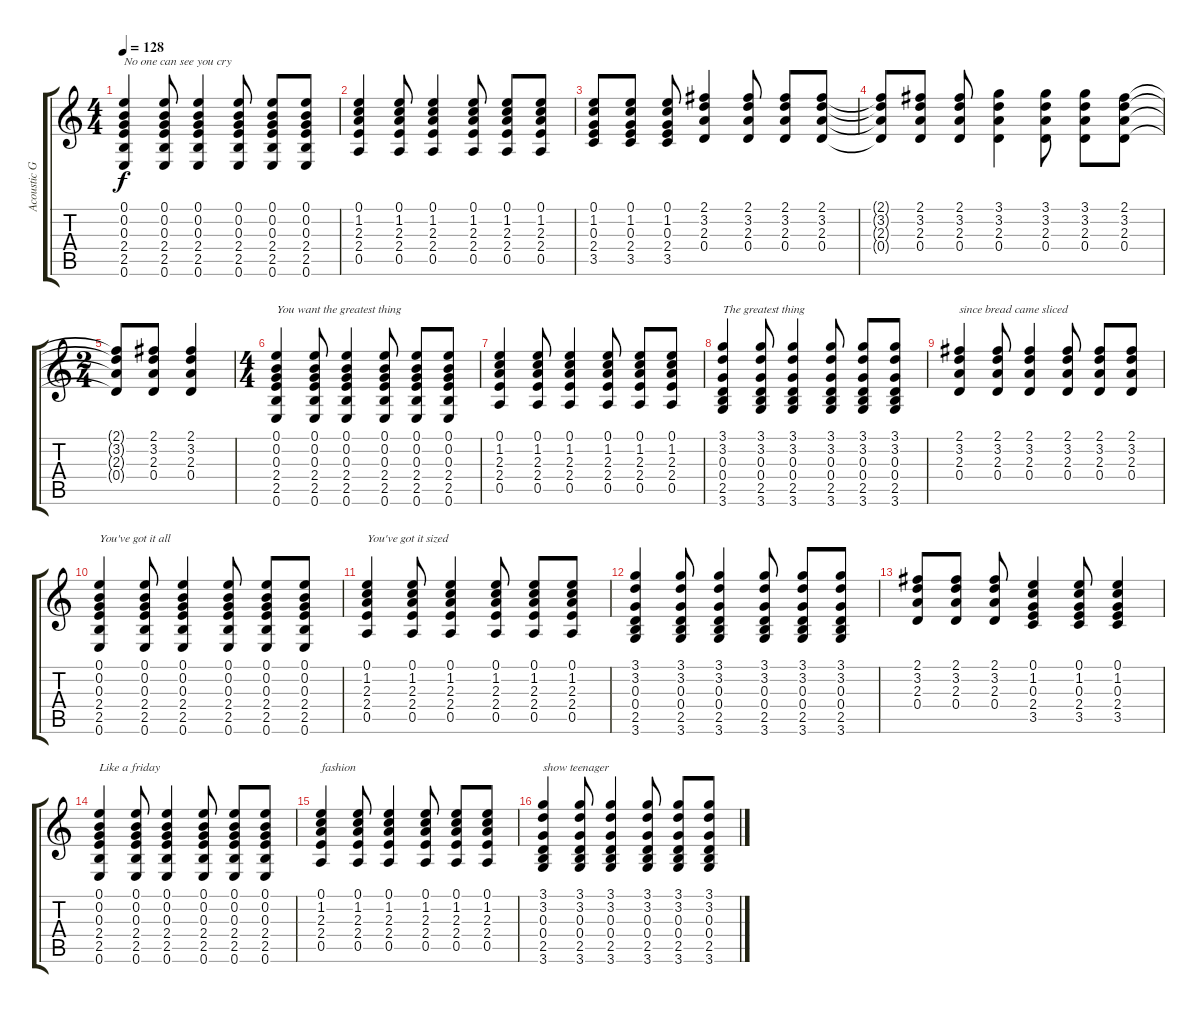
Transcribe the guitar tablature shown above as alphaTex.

\track ("Acoustic Guitar" "Acoustic G") {instrument acousticguitarsteel}
\staff {score tabs}
\tuning (E4 B3 G3 D3 A2 E2) {hide}
\ts (4 4)
\tempo 128
\clef g2
\ks c
(0.1 0.2 0.3 2.4 2.5 0.6).4{txt "No one can see you cry" dy f} (0.1 0.2 0.3 2.4 2.5 0.6).8 (0.1 0.2 0.3 2.4 2.5 0.6).4 (0.1 0.2 0.3 2.4 2.5 0.6).8 (0.1 0.2 0.3 2.4 2.5 0.6).8 (0.1 0.2 0.3 2.4 2.5 0.6).8 |
(0.1 1.2 2.3 2.4 0.5).4 (0.1 1.2 2.3 2.4 0.5).8 (0.1 1.2 2.3 2.4 0.5).4 (0.1 1.2 2.3 2.4 0.5).8 (0.1 1.2 2.3 2.4 0.5).8 (0.1 1.2 2.3 2.4 0.5).8 |
(0.1 1.2 0.3 2.4 3.5).8 (0.1 1.2 0.3 2.4 3.5).8 (0.1 1.2 0.3 2.4 3.5).8 (2.1 3.2 2.3 0.4).4 (2.1 3.2 2.3 0.4).8 (2.1 3.2 2.3 0.4).8 (2.1 3.2 2.3 0.4).8 |
(2.1{t} 3.2{t} 2.3{t} 0.4{t}).8 (2.1 3.2 2.3 0.4).8 (2.1 3.2 2.3 0.4).8 (3.1 3.2 2.3 0.4).4 (3.1 3.2 2.3 0.4).8 (3.1 3.2 2.3 0.4).8 (2.1 3.2 2.3 0.4).8 |
\ts (2 4)
(2.1{t} 3.2{t} 2.3{t} 0.4{t}).8 (2.1 3.2 2.3 0.4).8 (2.1 3.2 2.3 0.4).4 |
\ts (4 4)
(0.1 0.2 0.3 2.4 2.5 0.6).4{txt "You want the greatest thing"} (0.1 0.2 0.3 2.4 2.5 0.6).8 (0.1 0.2 0.3 2.4 2.5 0.6).4 (0.1 0.2 0.3 2.4 2.5 0.6).8 (0.1 0.2 0.3 2.4 2.5 0.6).8 (0.1 0.2 0.3 2.4 2.5 0.6).8 |
(0.1 1.2 2.3 2.4 0.5).4 (0.1 1.2 2.3 2.4 0.5).8 (0.1 1.2 2.3 2.4 0.5).4 (0.1 1.2 2.3 2.4 0.5).8 (0.1 1.2 2.3 2.4 0.5).8 (0.1 1.2 2.3 2.4 0.5).8 |
(3.1 3.2 0.3 0.4 2.5 3.6).4{txt "The greatest thing"} (3.1 3.2 0.3 0.4 2.5 3.6).8 (3.1 3.2 0.3 0.4 2.5 3.6).4 (3.1 3.2 0.3 0.4 2.5 3.6).8 (3.1 3.2 0.3 0.4 2.5 3.6).8 (3.1 3.2 0.3 0.4 2.5 3.6).8 |
(2.1 3.2 2.3 0.4).4{txt "since bread came sliced"} (2.1 3.2 2.3 0.4).8 (2.1 3.2 2.3 0.4).4 (2.1 3.2 2.3 0.4).8 (2.1 3.2 2.3 0.4).8 (2.1 3.2 2.3 0.4).8 |
(0.1 0.2 0.3 2.4 2.5 0.6).4{txt "You've got it all"} (0.1 0.2 0.3 2.4 2.5 0.6).8 (0.1 0.2 0.3 2.4 2.5 0.6).4 (0.1 0.2 0.3 2.4 2.5 0.6).8 (0.1 0.2 0.3 2.4 2.5 0.6).8 (0.1 0.2 0.3 2.4 2.5 0.6).8 |
(0.1 1.2 2.3 2.4 0.5).4{txt "You've got it sized"} (0.1 1.2 2.3 2.4 0.5).8 (0.1 1.2 2.3 2.4 0.5).4 (0.1 1.2 2.3 2.4 0.5).8 (0.1 1.2 2.3 2.4 0.5).8 (0.1 1.2 2.3 2.4 0.5).8 |
(3.1 3.2 0.3 0.4 2.5 3.6).4 (3.1 3.2 0.3 0.4 2.5 3.6).8 (3.1 3.2 0.3 0.4 2.5 3.6).4 (3.1 3.2 0.3 0.4 2.5 3.6).8 (3.1 3.2 0.3 0.4 2.5 3.6).8 (3.1 3.2 0.3 0.4 2.5 3.6).8 |
(2.1 3.2 2.3 0.4).8 (2.1 3.2 2.3 0.4).8 (2.1 3.2 2.3 0.4).8 (0.1 1.2 0.3 2.4 3.5).4 (0.1 1.2 0.3 2.4 3.5).8 (0.1 1.2 0.3 2.4 3.5).4 |
(0.1 0.2 0.3 2.4 2.5 0.6).4{txt "Like a friday"} (0.1 0.2 0.3 2.4 2.5 0.6).8 (0.1 0.2 0.3 2.4 2.5 0.6).4 (0.1 0.2 0.3 2.4 2.5 0.6).8 (0.1 0.2 0.3 2.4 2.5 0.6).8 (0.1 0.2 0.3 2.4 2.5 0.6).8 |
(0.1 1.2 2.3 2.4 0.5).4{txt "fashion"} (0.1 1.2 2.3 2.4 0.5).8 (0.1 1.2 2.3 2.4 0.5).4 (0.1 1.2 2.3 2.4 0.5).8 (0.1 1.2 2.3 2.4 0.5).8 (0.1 1.2 2.3 2.4 0.5).8 |
(3.1 3.2 0.3 0.4 2.5 3.6).4{txt "show teenager"} (3.1 3.2 0.3 0.4 2.5 3.6).8 (3.1 3.2 0.3 0.4 2.5 3.6).4 (3.1 3.2 0.3 0.4 2.5 3.6).8 (3.1 3.2 0.3 0.4 2.5 3.6).8 (3.1 3.2 0.3 0.4 2.5 3.6).8
